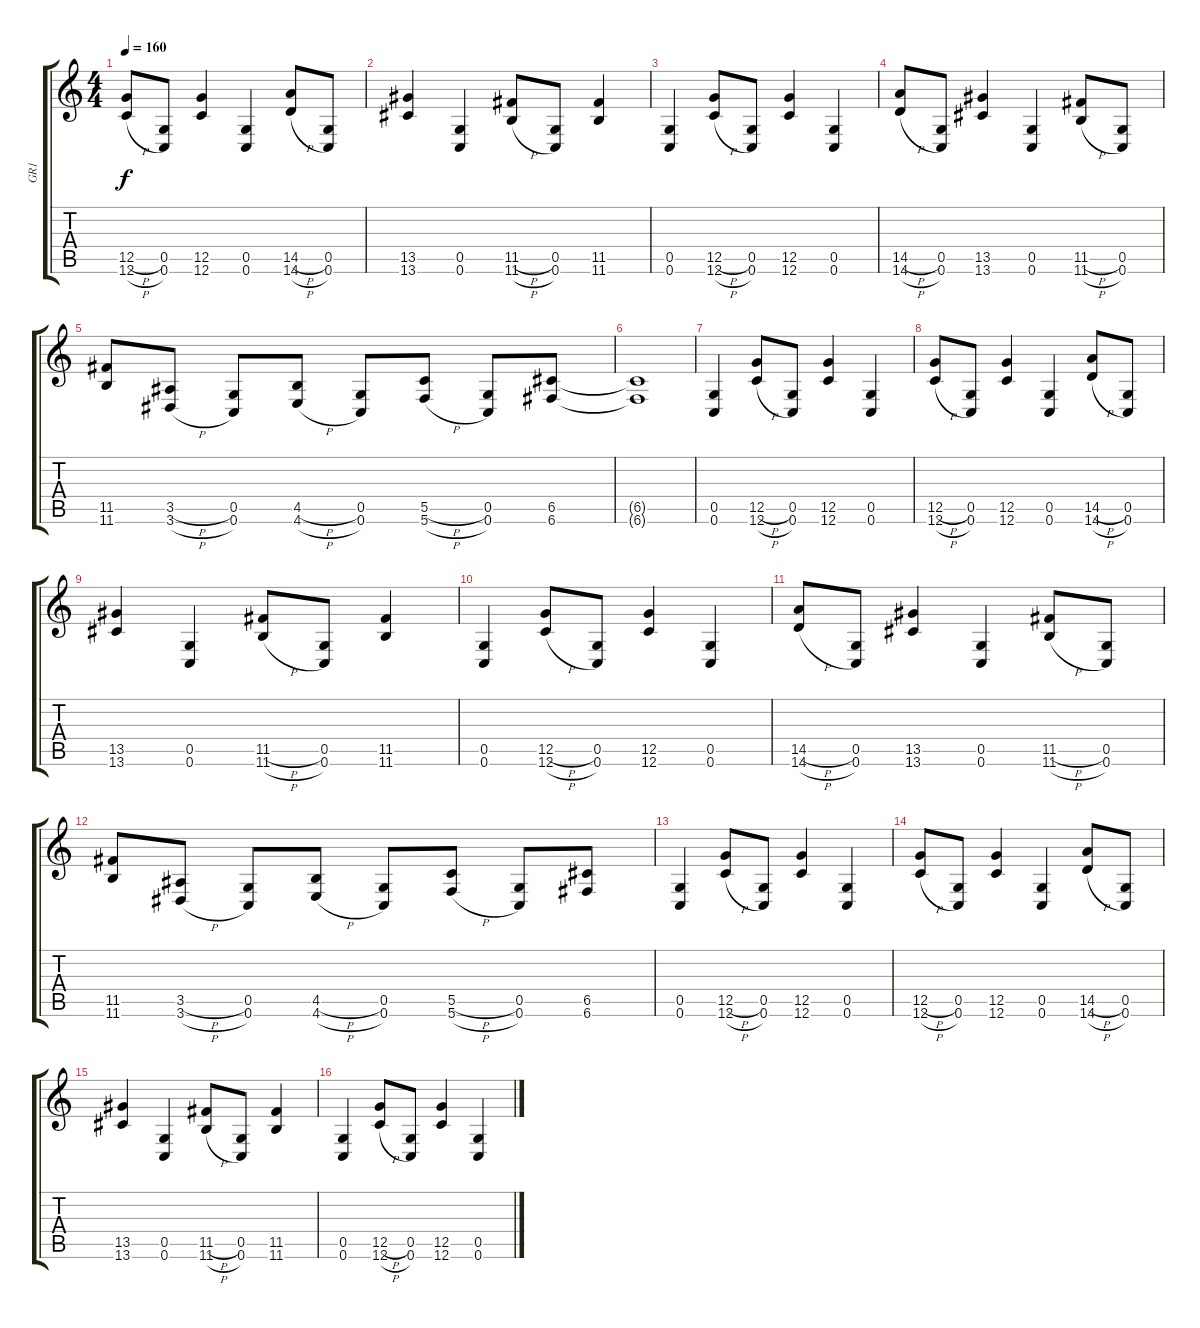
\track ("GR1" "GR1") {instrument overdrivenguitar}
\staff {score tabs}
\tuning (D4 A3 F3 C3 G2 C2) {hide}
\ts (4 4)
\tempo 160
\clef g2
\ks c
(12.5{h} 12.6{h}).8{dy f} (0.5 0.6).8 (12.5 12.6).4 (0.5 0.6).4 (14.5{h} 14.6{h}).8 (0.5 0.6).8 |
(13.5 13.6).4{volume 0} (0.5 0.6).4 (11.5{h} 11.6{h}).8 (0.5 0.6).8 (11.5 11.6).4 |
(0.5 0.6).4 (12.5{h} 12.6{h}).8 (0.5 0.6).8 (12.5 12.6).4 (0.5 0.6).4 |
(14.5{h} 14.6{h}).8 (0.5 0.6).8 (13.5 13.6).4 (0.5 0.6).4 (11.5{h} 11.6{h}).8 (0.5 0.6).8 |
(11.5 11.6).8 (3.5{h} 3.6{h}).8 (0.5 0.6).8 (4.5{h} 4.6{h}).8 (0.5 0.6).8 (5.5{h} 5.6{h}).8 (0.5 0.6).8 (6.5 6.6).8 |
(6.5{t} 6.6{t}).1 |
(0.5 0.6).4{volume 13} (12.5{h} 12.6{h}).8 (0.5 0.6).8 (12.5 12.6).4 (0.5 0.6).4 |
(12.5{h} 12.6{h}).8 (0.5 0.6).8 (12.5 12.6).4 (0.5 0.6).4 (14.5{h} 14.6{h}).8 (0.5 0.6).8 |
(13.5 13.6).4 (0.5 0.6).4 (11.5{h} 11.6{h}).8 (0.5 0.6).8 (11.5 11.6).4 |
(0.5 0.6).4 (12.5{h} 12.6{h}).8 (0.5 0.6).8 (12.5 12.6).4 (0.5 0.6).4 |
(14.5{h} 14.6{h}).8 (0.5 0.6).8 (13.5 13.6).4 (0.5 0.6).4 (11.5{h} 11.6{h}).8 (0.5 0.6).8 |
(11.5 11.6).8 (3.5{h} 3.6{h}).8 (0.5 0.6).8 (4.5{h} 4.6{h}).8 (0.5 0.6).8 (5.5{h} 5.6{h}).8 (0.5 0.6).8 (6.5 6.6).8 |
(0.5 0.6).4 (12.5{h} 12.6{h}).8 (0.5 0.6).8 (12.5 12.6).4 (0.5 0.6).4 |
(12.5{h} 12.6{h}).8 (0.5 0.6).8 (12.5 12.6).4 (0.5 0.6).4 (14.5{h} 14.6{h}).8 (0.5 0.6).8 |
(13.5 13.6).4 (0.5 0.6).4 (11.5{h} 11.6{h}).8 (0.5 0.6).8 (11.5 11.6).4 |
(0.5 0.6).4 (12.5{h} 12.6{h}).8 (0.5 0.6).8 (12.5 12.6).4 (0.5 0.6).4
